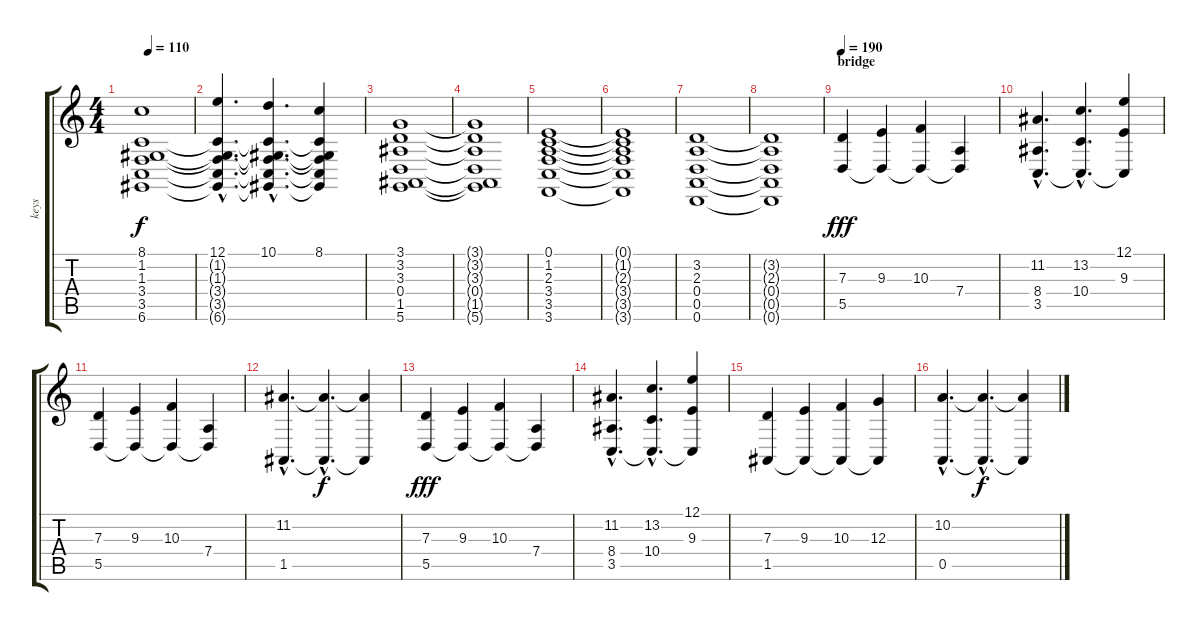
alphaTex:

\track ("keys" "keys") {instrument stringensemble1}
\staff {score tabs}
\tuning (E4 B3 G3 D3 A2 D2) {hide}
\ts (4 4)
\tempo 110
\clef g2
\ks c
(8.1 1.2 1.3 3.4 3.5 6.6).1{dy f} |
(12.1{hac} 1.2{hac t} 1.3{hac t} 3.4{hac t} 3.5{hac t} 6.6{hac t}).4{d} (10.1{hac} 1.2{hac t} 1.3{hac t} 3.4{hac t} 3.5{hac t} 6.6{hac t}).4{d} (8.1 1.2{t} 1.3{t} 3.4{t} 3.5{t} 6.6{t}).4 |
(3.1 3.2 3.3 0.4 1.5 5.6).1 |
(3.1{t} 3.2{t} 3.3{t} 0.4{t} 1.5{t} 5.6{t}).1 |
(0.1 1.2 2.3 3.4 3.5 3.6).1 |
(0.1{t} 1.2{t} 2.3{t} 3.4{t} 3.5{t} 3.6{t}).1 |
(3.2 2.3 0.4 0.5 0.6).1 |
(3.2{t} 2.3{t} 0.4{t} 0.5{t} 0.6{t}).1 |
\section ("" "bridge")
\tempo 190
(7.3 5.5).4{dy fff} (9.3 5.5{t}).4 (10.3 5.5{t}).4 (7.4 5.5{t}).4 |
(11.2{hac} 8.4{hac} 3.5{hac}).4{d} (13.2{hac} 10.4{hac} 3.5{hac t}).4{d} (12.1 9.3 3.5{t}).4 |
(7.3 5.5).4 (9.3 5.5{t}).4 (10.3 5.5{t}).4 (7.4 5.5{t}).4 |
(11.2{hac} 1.5{hac}).4{d} (11.2{hac t} 1.5{hac t}).4{d dy f} (11.2{t} 1.5{t}).4 |
(7.3 5.5).4{dy fff} (9.3 5.5{t}).4 (10.3 5.5{t}).4 (7.4 5.5{t}).4 |
(11.2{hac} 8.4{hac} 3.5{hac}).4{d} (13.2{hac} 10.4{hac} 3.5{hac t}).4{d} (12.1 9.3 3.5{t}).4 |
(7.3 1.5).4 (9.3 1.5{t}).4 (10.3 1.5{t}).4 (12.3 1.5{t}).4 |
(10.2{hac} 0.5{hac}).4{d} (10.2{hac t} 0.5{hac t}).4{d dy f} (10.2{t} 0.5{t}).4
